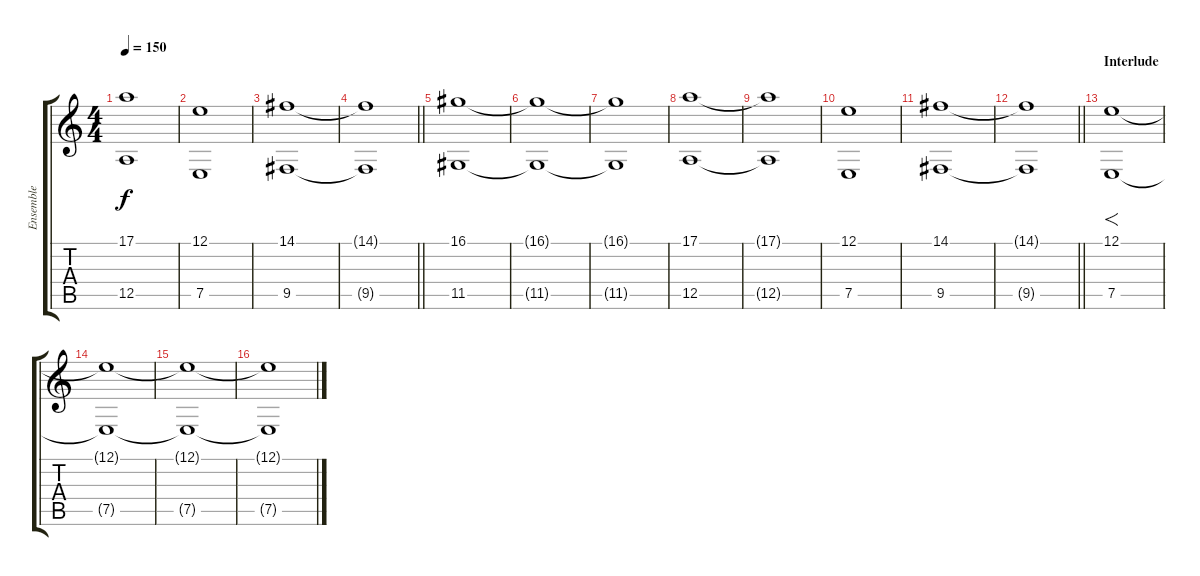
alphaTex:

\track ("Ensemble" "Ensemble") {instrument stringensemble1}
\staff {score tabs}
\tuning (E4 B3 G3 D3 A2 E2) {hide}
\ts (4 4)
\tempo 150
\clef g2
\ks c
(17.1{t} 12.5{t}).1{dy f} |
(12.1 7.5).1 |
(14.1 9.5).1 |
\barLineRight lightlight
(14.1{t} 9.5{t}).1 |
(16.1 11.5).1 |
(16.1{t} 11.5{t}).1 |
(16.1{t} 11.5{t}).1 |
(17.1 12.5).1 |
(17.1{t} 12.5{t}).1 |
(12.1 7.5).1 |
(14.1 9.5).1 |
\barLineRight lightlight
(14.1{t} 9.5{t}).1 |
\section ("" "Interlude")
(12.1 7.5).1{f} |
(12.1{t} 7.5{t}).1 |
(12.1{t} 7.5{t}).1 |
(12.1{t} 7.5{t}).1
